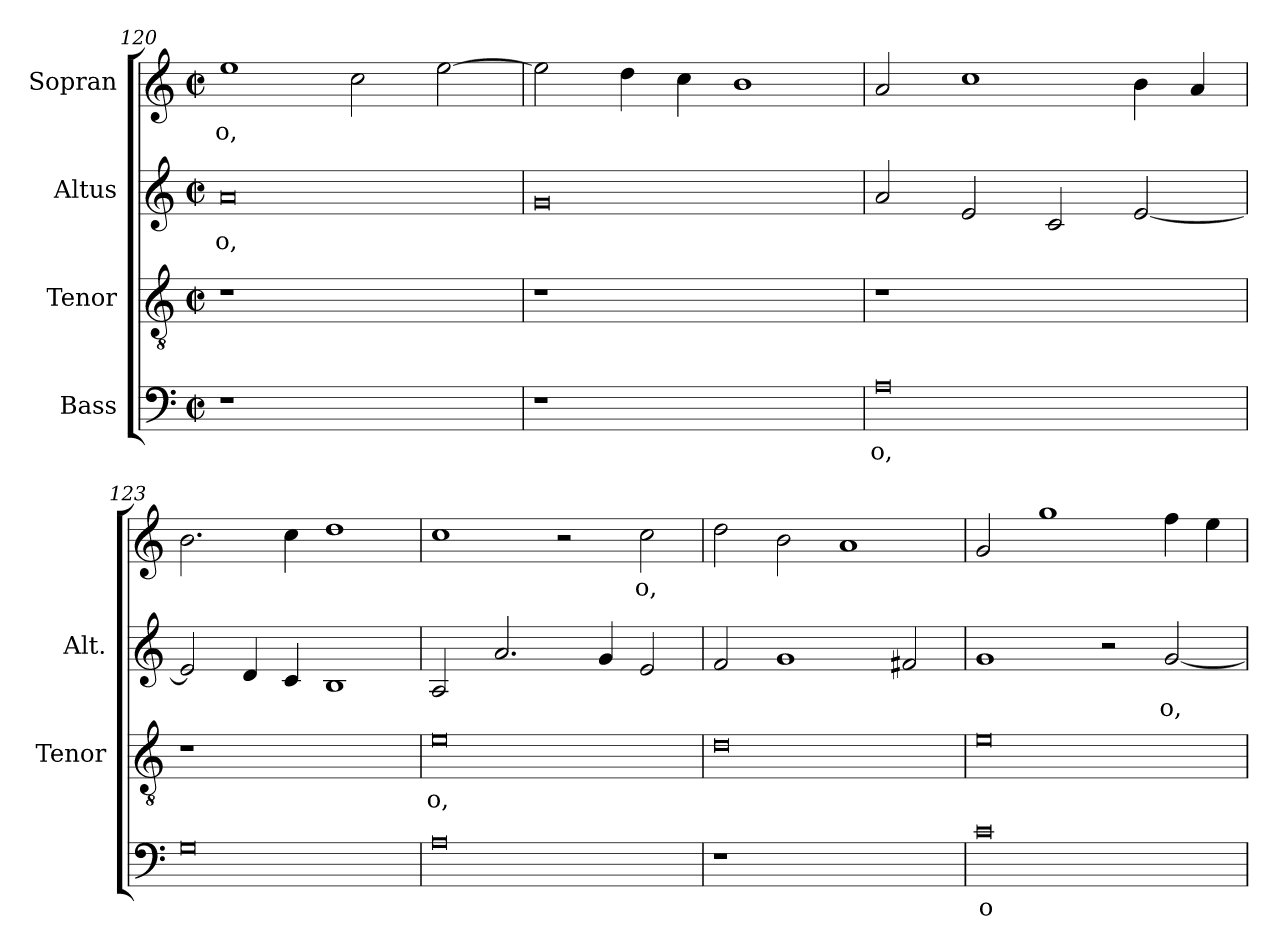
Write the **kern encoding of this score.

**kern	**text	**kern	**text	**kern	**text	**kern	**text
*part4	*part4	*part3	*part3	*part2	*part2	*part1	*part1
*staff4	*staff4	*staff3	*staff3	*staff2	*staff2	*staff1	*staff1
*I"Bass	*	*I"Tenor	*	*I"Altus	*	*I"Sopran	*
*	*	*I'Tenor	*	*I'Alt.	*	*	*
!!LO:PB:g=z
*clefF4	*	*clefGv2	*	*clefG2	*	*clefG2	*
*	*	*ITrd7c12	*	*	*	*	*
*k[]	*	*k[]	*	*k[]	*	*k[]	*
*C:	*	*C:	*	*C:	*	*C:	*
*M2/2	*	*M2/2	*	*M2/2	*	*M2/2	*
*met(c|)	*	*met(c|)	*	*met(c|)	*	*met(c|)	*
=120	=120	=120	=120	=120	=120	=120	=120
!LO:N:vis=1	!	!LO:N:vis=1	!	!	!	!	!
!	!	!	!	!	!LO:LY:b:color=#000000	!	!
!	!	!	!	!	!	!	!LO:LY:b:color=#000000
1r	.	1r	.	0ai	o,	1eei	o,
1ryy	.	1ryy	.	.	.	2cci\	.
.	.	.	.	.	.	[>2eei\	.
=121	=121	=121	=121	=121	=121	=121	=121
!LO:N:vis=1	!	!LO:N:vis=1	!	!	!	!	!
1r	.	1r	.	0gi	.	2eei\]	.
.	.	.	.	.	.	4ddi\	.
.	.	.	.	.	.	4cci\	.
1ryy	.	1ryy	.	.	.	1bi	.
=122	=122	=122	=122	=122	=122	=122	=122
!	!LO:LY:b:color=#000000	!LO:N:vis=1	!	!	!	!	!
0Ai	o,	1r	.	2ai/	.	2ai/	.
.	.	.	.	2ei/	.	1cci	.
.	.	1ryy	.	2ci/	.	.	.
.	.	.	.	[<2ei/	.	4bi\	.
.	.	.	.	.	.	4ai/	.
=123	=123	=123	=123	=123	=123	=123	=123
!	!	!LO:N:vis=1	!	!	!	!	!
0Gi	.	1r	.	2ei/]	.	2.bi\	.
.	.	.	.	4di/	.	.	.
.	.	.	.	4ci/	.	4cci\	.
.	.	1ryy	.	1Bi	.	1ddi	.
=124	=124	=124	=124	=124	=124	=124	=124
!	!	!	!LO:LY:b:color=#000000	!	!	!	!
0Ai	.	0Ei	o,	2Ai/	.	1cci	.
.	.	.	.	2.ai/	.	.	.
.	.	.	.	.	.	2r	.
.	.	.	.	4gi/	.	.	.
!	!	!	!	!	!	!	!LO:LY:b:color=#000000
.	.	.	.	2ei/	.	2cci\	o,
=125	=125	=125	=125	=125	=125	=125	=125
!LO:N:vis=1	!	!	!	!	!	!	!
1r	.	0Di	.	2fi/	.	2ddi\	.
.	.	.	.	1gi	.	2bi\	.
1ryy	.	.	.	.	.	1ai	.
.	.	.	.	2f#Xi/	.	.	.
=126	=126	=126	=126	=126	=126	=126	=126
!	!LO:LY:b:color=#000000	!	!	!	!	!	!
0ci	o	0Ei	.	1gi	.	2gi/	.
.	.	.	.	.	.	1ggi	.
.	.	.	.	2r	.	.	.
!	!	!	!	!	!LO:LY:b:color=#000000	!	!
.	.	.	.	[<2gi/	o,	4ffi\	.
.	.	.	.	.	.	4eei\	.
=	=	=	=	=	=	=	=
*-	*-	*-	*-	*-	*-	*-	*-
